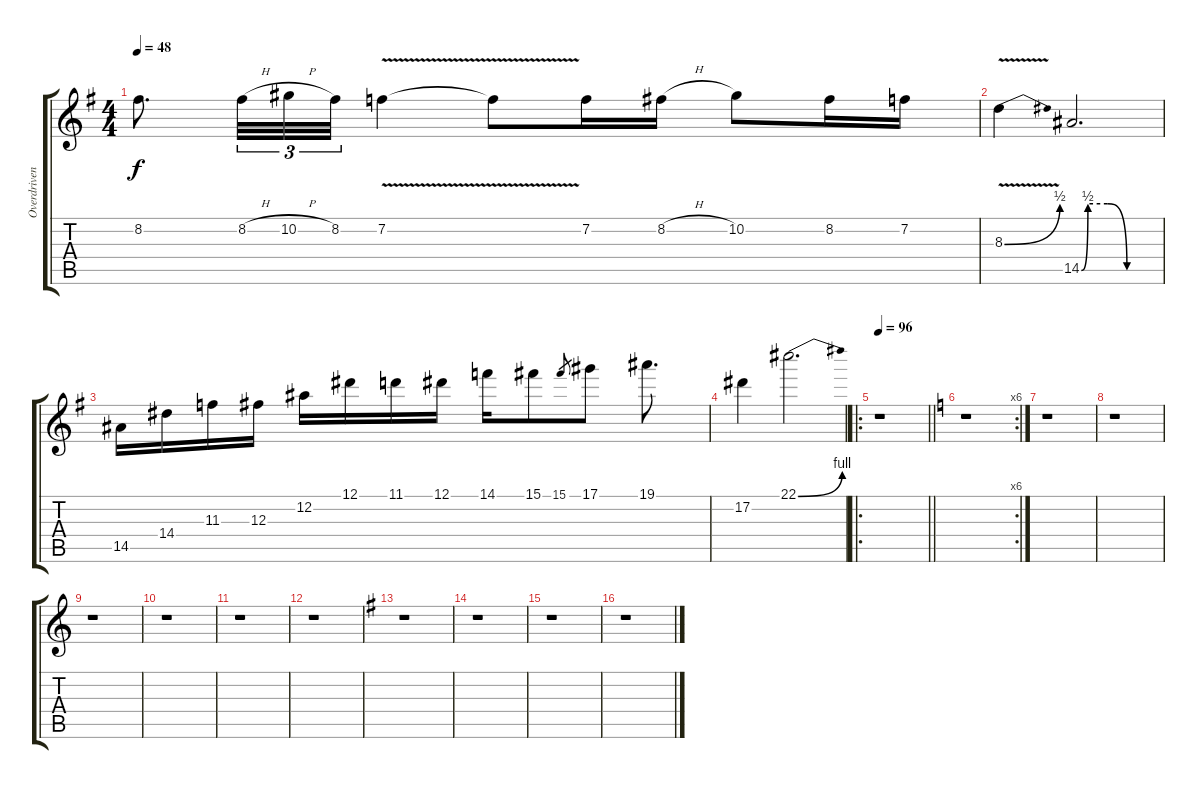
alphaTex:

\track ("Overdriven gtr" "Overdriven") {instrument overdrivenguitar}
\staff {score tabs}
\tuning (Eb4 Bb3 Gb3 Db3 Ab2 Eb2) {hide}
\ts (4 4)
\tempo 48
\clef g2
\ks g
8.2{t}.8{d dy f} 8.2{h}.32{tu (3 2)} 10.2{h}.32{tu (3 2)} 8.2.32{tu (3 2)} 7.2{v}.4 7.2{t}.8 7.2.16 8.2{h}.16 10.2.8 8.2.16 7.2.16 |
8.3{be (bend 0 0 60 2) v}.4 14.5{be (custom 0 0 5 2 20 2 35 0 60 0)}.2{d} |
14.5.16 14.4.16 11.3.16 12.3.16 12.2.16 12.1.16 11.1.16 12.1.16 14.1.16 15.1.8 15.1.8{gr} 17.1.8 19.1.8{d} |
17.2.4 22.1{be (bend 0 0 60 4)}.2{d} |
\ro
\tempo 96
\barLineRight lightlight
r.1 |
\rc 6
\ks c
r.1 |
r.1 |
r.1 |
r.1 |
r.1 |
r.1 |
r.1 |
\ks g
r.1 |
r.1 |
r.1 |
r.1
